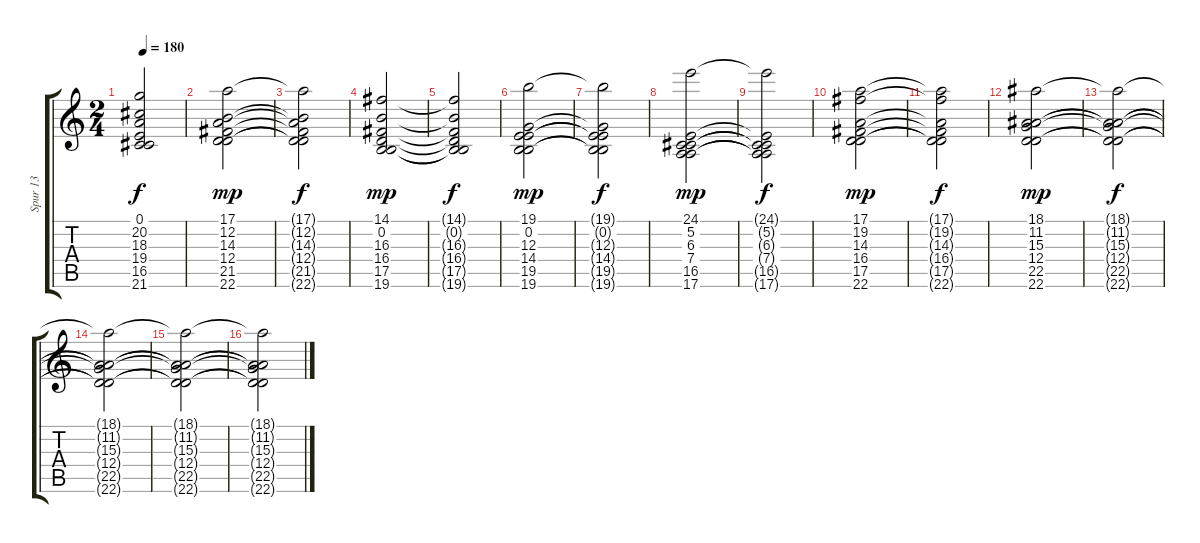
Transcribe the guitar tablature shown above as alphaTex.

\track ("Spur 13" "Spur 13") {instrument synthbrass2}
\staff {score tabs}
\tuning (E4 B3 G3 D3 A2 E2) {hide}
\ts (2 4)
\tempo 180
\clef g2
\ks c
(0.1{t} 20.2{t} 18.3{t} 19.4{t} 16.5{t} 21.6{t}).2{dy f} |
(17.1 12.2 14.3 12.4 21.5 22.6).2{dy mp} |
(17.1{t} 12.2{t} 14.3{t} 12.4{t} 21.5{t} 22.6{t}).2{dy f} |
(14.1 0.2 16.3 16.4 17.5 19.6).2{dy mp} |
(14.1{t} 0.2{t} 16.3{t} 16.4{t} 17.5{t} 19.6{t}).2{dy f} |
(19.1 0.2 12.3 14.4 19.5 19.6).2{dy mp} |
(19.1{t} 0.2{t} 12.3{t} 14.4{t} 19.5{t} 19.6{t}).2{dy f} |
(24.1 5.2 6.3 7.4 16.5 17.6).2{dy mp} |
(24.1{t} 5.2{t} 6.3{t} 7.4{t} 16.5{t} 17.6{t}).2{dy f} |
(17.1 19.2 14.3 16.4 17.5 22.6).2{dy mp} |
(17.1{t} 19.2{t} 14.3{t} 16.4{t} 17.5{t} 22.6{t}).2{dy f} |
(18.1 11.2 15.3 12.4 22.5 22.6).2{dy mp} |
(18.1{t} 11.2{t} 15.3{t} 12.4{t} 22.5{t} 22.6{t}).2{dy f} |
(18.1{t} 11.2{t} 15.3{t} 12.4{t} 22.5{t} 22.6{t}).2 |
(18.1{t} 11.2{t} 15.3{t} 12.4{t} 22.5{t} 22.6{t}).2 |
(18.1{t} 11.2{t} 15.3{t} 12.4{t} 22.5{t} 22.6{t}).2
